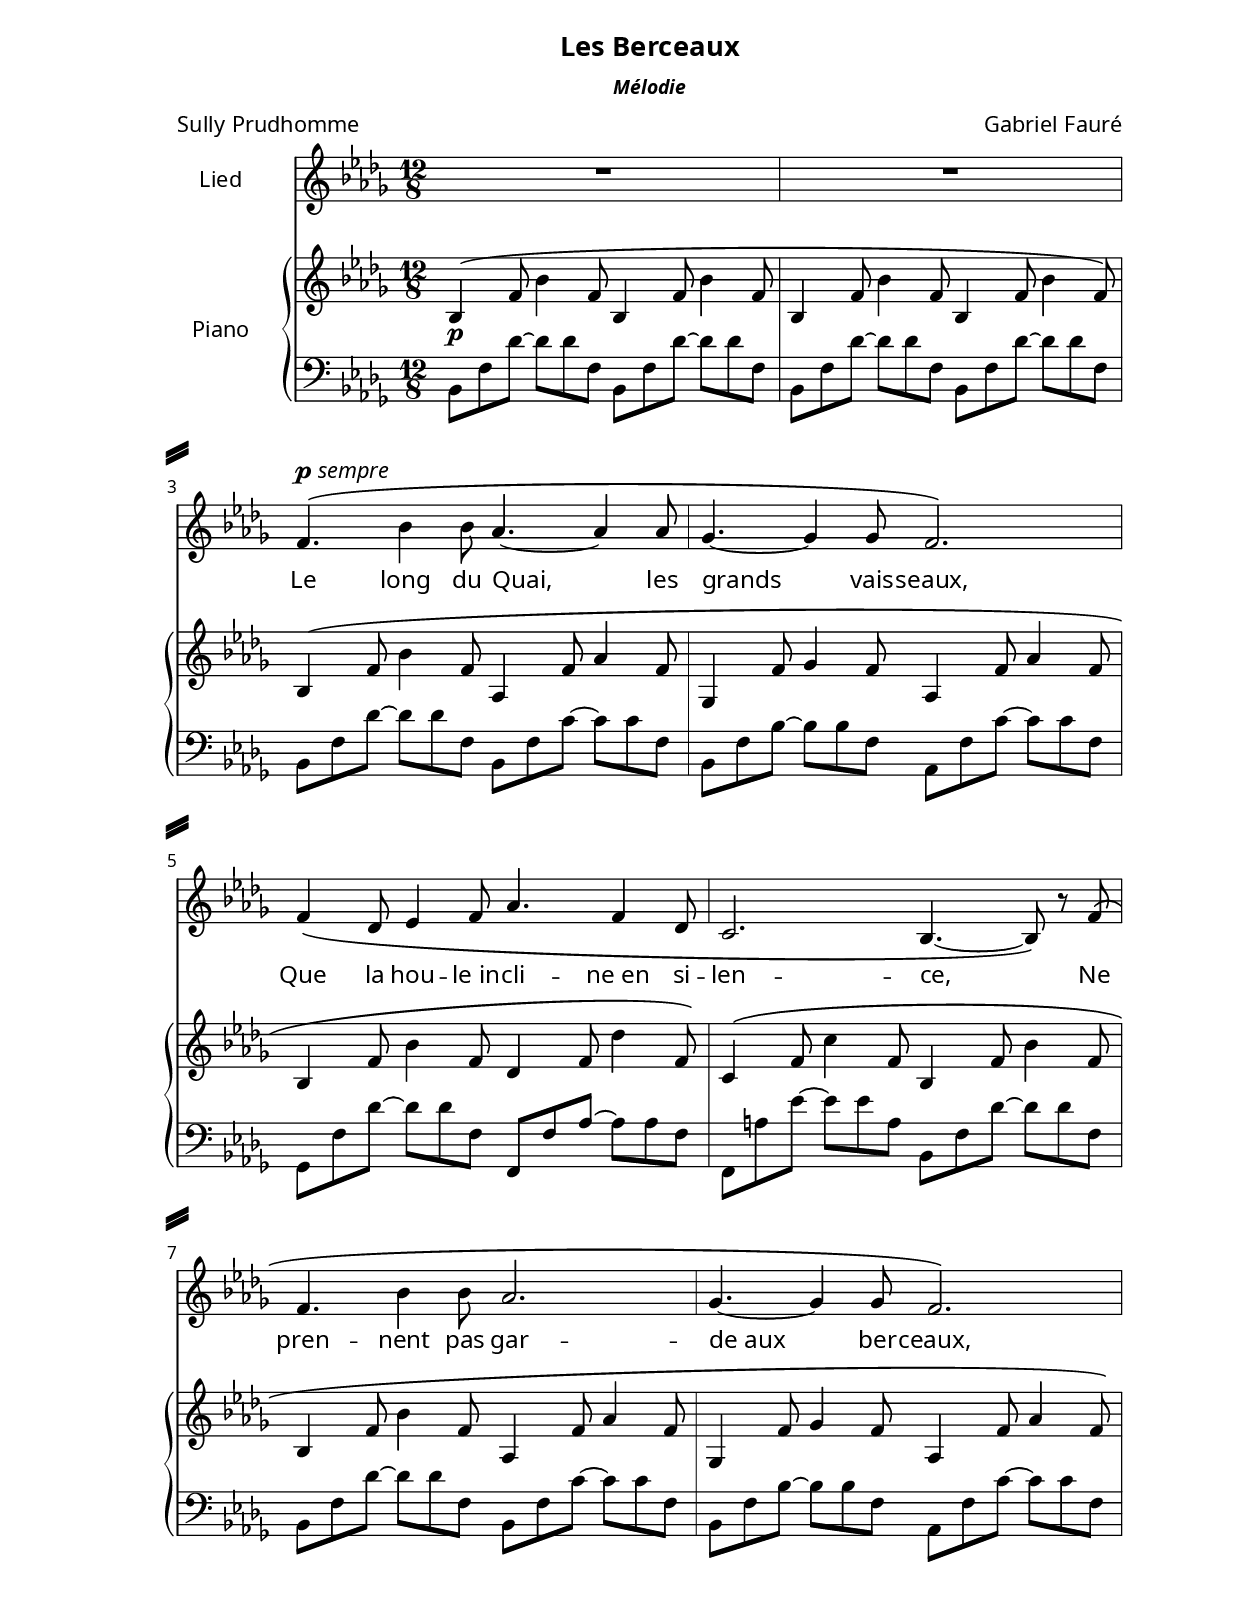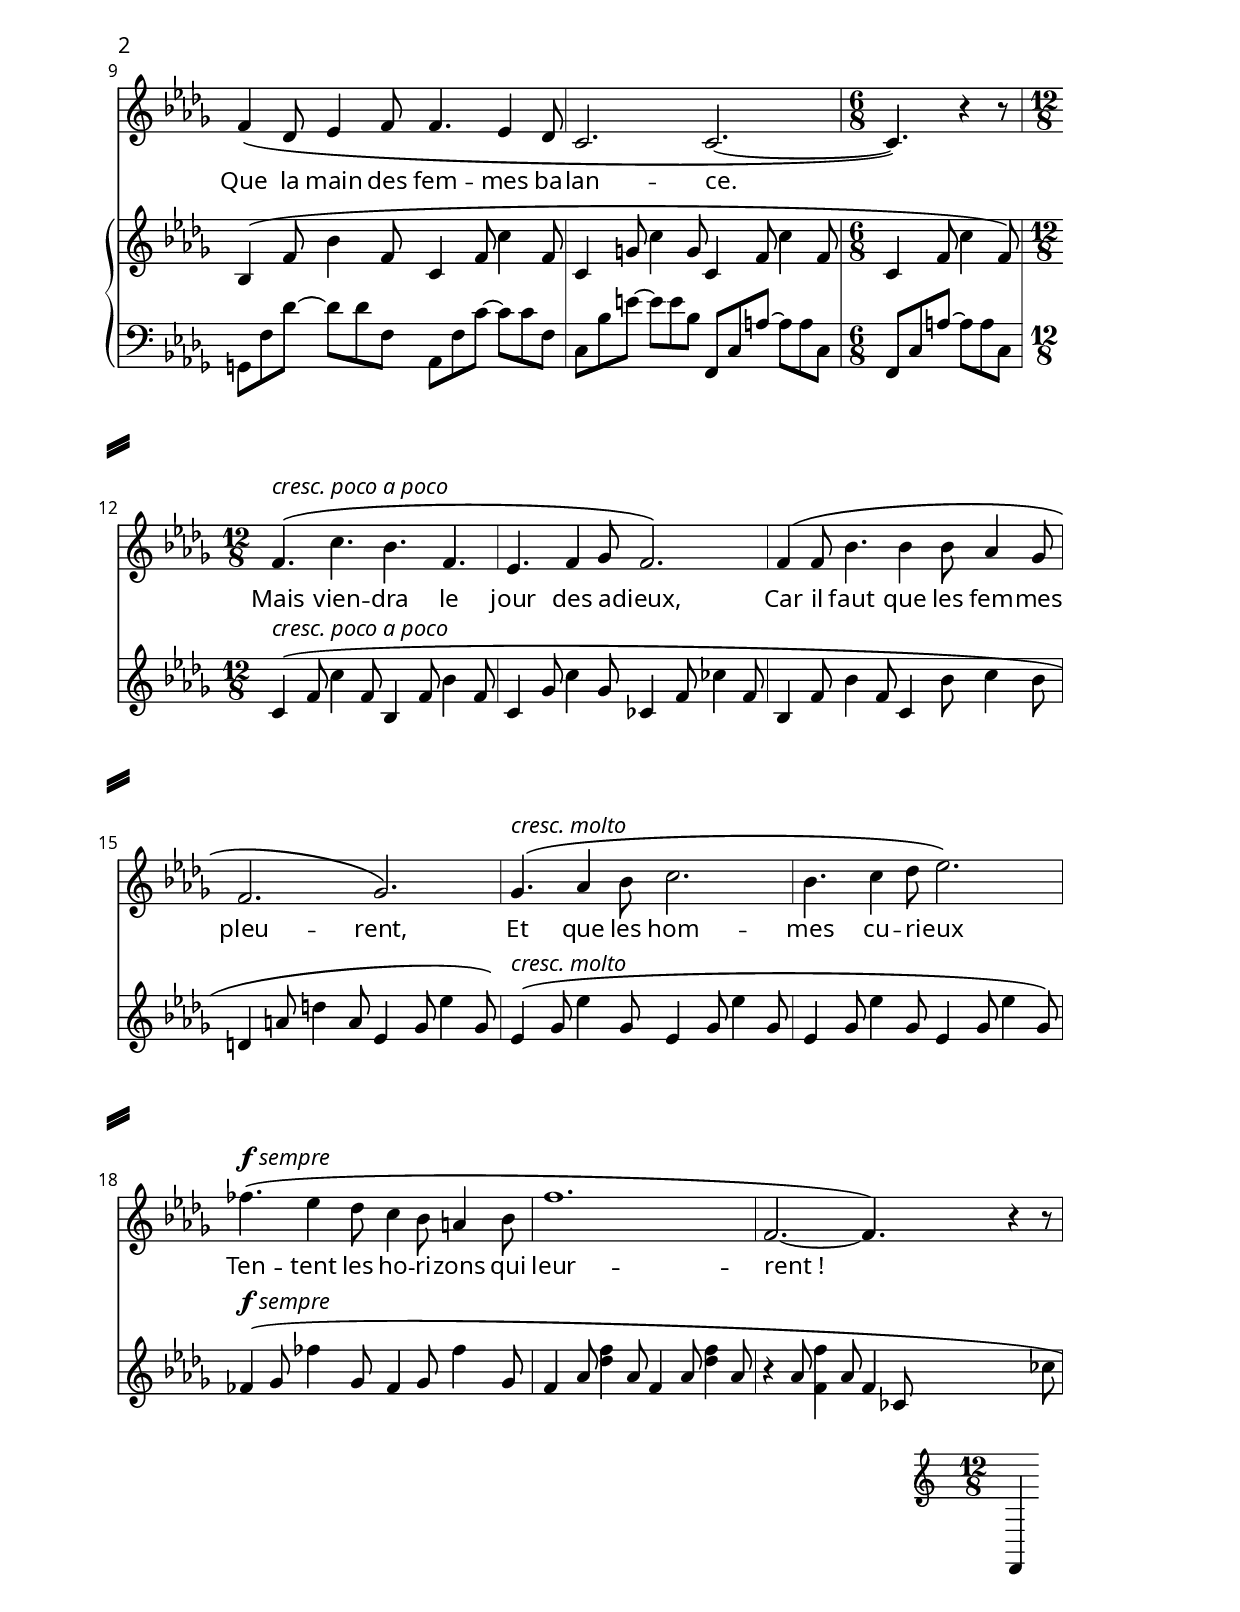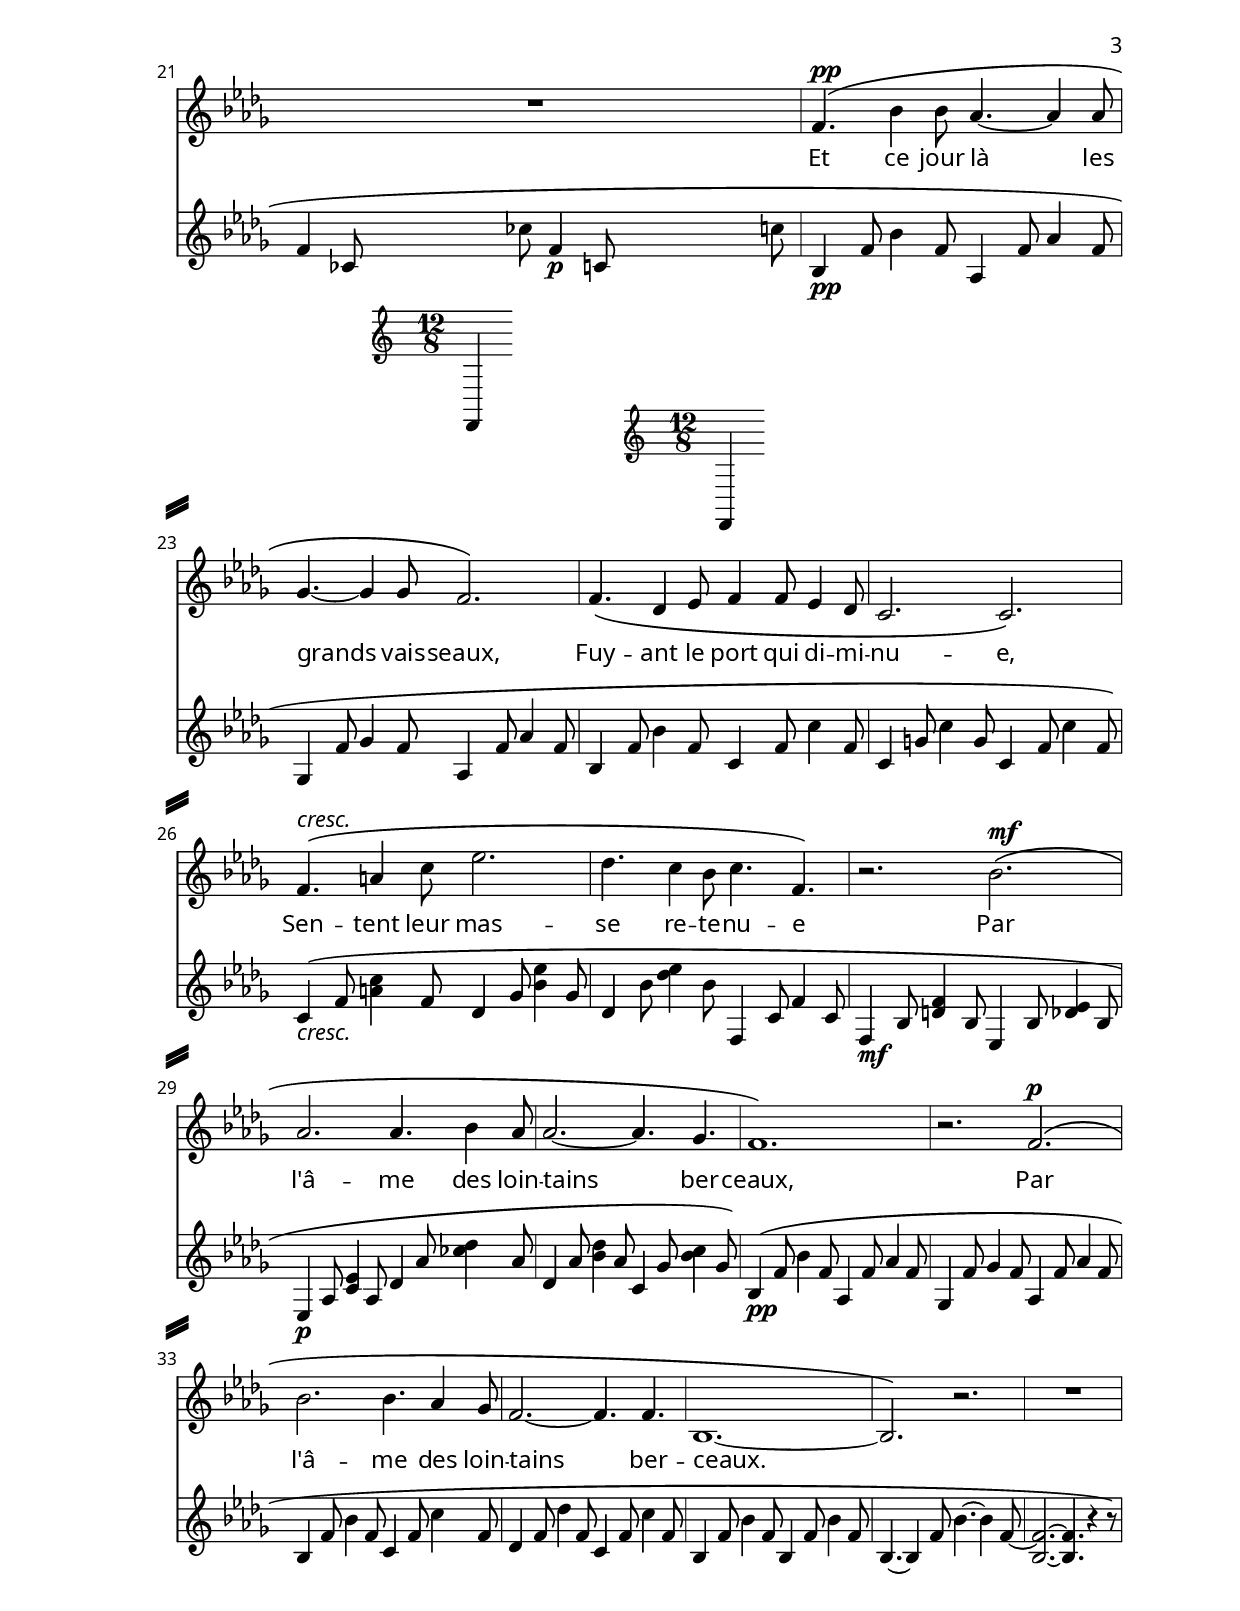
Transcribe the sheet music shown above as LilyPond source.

% ---------------- Generated using MiXuP ----------------
\version "2.12.3"

#(define-markup-command (pencil layout props text) (markup?)
  "Print the string argument pencil-like."
  (interpret-markup layout
   (cons '((font-name . "Hilde") (font-shape . upright)
           (font-series . medium)) props)
   (make-with-color-markup (x11-color 'grey40) text)))

\layout {
  \context {
    \ChoirStaff
    \name "SemiChoirStaff"
    \consists "Span_bar_engraver"
    \override SpanBar #'stencil =
    #(lambda (grob)
      (if (string=? (ly:grob-property grob 'glyph-name) "|")
       (set! (ly:grob-property grob 'glyph-name) ""))
      (ly:span-bar::print grob))
  }
  \context {
    \Score
    \accepts "SemiChoirStaff"
    \override VerticalAxisGroup #'line-break-system-details = #'((minimum-Y-extent . (-30 . 10)))
  }
}

#(set-global-staff-size 21)
#(set-default-paper-size "a4")
#(ly:set-option 'point-and-click #f)

\layout {
  \context {
    \Score
    \override StaffSymbol #'ledger-line-thickness = #'(1.0 . 0)
    \override BarLine #'hair-thickness = #0.8
    \override BarLine #'thick-thickness = #2.0
  }
  \context {
    \Lyrics
    \name AltLyrics
    \alias Lyrics
    \override StanzaNumber #'font-series = #'medium
    \override LyricText #'font-shape = #'italic
    \override LyricText #'color = #(x11-color 'grey20)
  }
  \context {
    \StaffGroup
    \accepts AltLyrics
  }
}

\header {
mixuppartitur = "berceaux"
title = \markup{\sans\huge\center-column{{\line{"Les Berceaux"}
}}}
subtitle = \markup{\override #'(box-padding . 1.0) \override #'(baseline-skip . 2)
\small{\italic\center-column{\line{"Mélodie"}
}}}
poet = \markup{"Sully" \sans "Prudhomme"}
composer = \markup{"Gabriel" \sans "Fauré"}
}

\book {
\paper {
  ragged-last-bottom = ##f
  after-title-space = 20\mm
  top-margin = 15\mm
  bottom-margin = 20\mm
  line-width = 160\mm
  head-separation = 20\mm
  foot-separation = 20\mm
  system-separator-markup = \slashSeparator
  page-spacing-weight = 10
  indent = 20\mm
  two-sided = ##t
  inner-margin = 30\mm
  outer-margin = 20\mm

  #(define fonts
    (make-pango-font-tree
     "Linux Libertine"
     "Linux Libertine C"
     "Inconsolata"
     0.95
   ))
}

\score {
<<
\new Staff = "lied1" <<
\set Staff.instrumentName = "Lied"
\set Staff.shortInstrumentName = ""
\new Voice = "lied1voice" {
\relative c' {
 \clef "G"
 \key des \major
 \override Staff.TimeSignature #'style = #'() \time 12/8
 R1. | R1. | f4.\(^\markup{\dynamic p \italic "sempre"} bes4 bes8 aes4.~ aes4 aes8 | ges4.~ ges4 ges8 f2.\)
 | f4\( des8 ees4 f8 aes4. f4 des8 | c2. bes4.~ bes8\)
 r8 f'8\( | f4. bes4 bes8 aes2. | ges4.~ ges4 ges8 f2.\)
 | f4\( des8 ees4 f8 f4. ees4 des8 | c2. c2.~ | \override Staff.TimeSignature #'style = #'() \time 6/8
 c4.\)
 r4 r8 | \override Staff.TimeSignature #'style = #'() \time 12/8
 f4.\(^\markup{\italic "cresc. poco a poco"} c'4. bes4. f4. | ees4. f4 ges8 f2.\)
 | f4\( f8 bes4. bes4 bes8 aes4 ges8 | f2. ges2.\)
 | ges4.\(^\markup{\italic "cresc. molto"} aes4 bes8 c2. | bes4. c4 des8 ees2.\)
 | fes4.\(^\markup{\dynamic f \italic "sempre"} ees4 des8 c4 bes8 a4 bes8 | f'1. | f,2.~ f4.\)
 r4 r8 | R1. | f4.\(^\markup{\dynamic pp} bes4 bes8 aes4.~ aes4 aes8 | ges4.~ ges4 ges8 f2.\)
 | f4.\( des4 ees8 f4 f8 ees4 des8 | c2. c2.\)
 | f4.\(^\markup{\italic "cresc."} a4 c8 ees2. | des4. c4 bes8 c4. f,4.\)
 | r2. bes2.^\markup{\dynamic mf}\( | aes2. aes4. bes4 aes8 | aes2.~ aes4. ges4. | f1.\)
 | r2. f2.^\markup{\dynamic p}\( | bes2. bes4. aes4 ges8 | f2.~ f4. f4. | bes,1.~ | bes2.\)
 r2. | R1. |
}
}
\new Lyrics = "lied1x1" \lyricsto "lied1voice" {
\lyricmode {
 "Le" "long" "du" "Quai," "les" "grands" "vais" -- "seaux," "Que" "la" "hou" -- "le in" -- "cli" -- "ne en" "si" -- "len" -- "ce," "Ne" "pren" -- "nent" "pas" "gar" -- "de aux" "ber" -- "ceaux," "Que" "la" "main" "des" "fem" -- "mes" "ba" -- "lan" -- "ce." "Mais" "vien" -- "dra" "le" "jour" "des" "a" -- "dieux," "Car" "il" "faut" "que" "les" "fem" -- "mes" "pleu" -- "rent," "Et" "que" "les" "hom" -- "mes" "cu" -- "ri" -- "eux" "Ten" -- "tent" "les" "ho" -- "ri" -- "zons" "qui" "leur" -- "rent !" "Et" "ce" "jour" "là" "les" "grands" "vais" -- "seaux," "Fuy" -- "ant" "le" "port" "qui" "di" -- "mi" -- "nu" -- "e," "Sen" -- "tent" "leur" "mas" -- "se" "re" -- "te" -- "nu" -- "e" "Par" "l'â" -- "me" "des" "loin" -- "tains" "ber" -- "ceaux," "Par" "l'â" -- "me" "des" "loin" -- "tains" "ber" -- "ceaux." "" "" "" "" "" "" "" "" "" "" ""
}
}
>>
\new PianoStaff = "piano" <<
\set PianoStaff.instrumentName = "Piano"
\set PianoStaff.shortInstrumentName = ""
\new Staff = "piano2" <<
\new Voice = "piano2voice" {
\relative c' {
 \clef "G"
 \key des \major
 \override Staff.TimeSignature #'style = #'() \time 12/8
 bes4\(-\markup{\dynamic p} f'8 bes4 f8
 bes,4 f'8 bes4 f8
 | bes,4 f'8 bes4 f8
 bes,4 f'8 bes4 f8\)
 |
 bes,4\( f'8 bes4 f8
 aes,4 f'8 aes4 f8
 | ges,4 f'8 ges4 f8
 aes,4 f'8 aes4 f8
 | bes,4 f'8 bes4 f8
 des4 f8 des'4 f,8\)
 |
 c4\( f8 c'4 f,8
 bes,4 f'8 bes4 f8
 | bes,4 f'8 bes4 f8
 aes,4 f'8 aes4 f8
 | ges,4 f'8 ges4 f8
 aes,4 f'8 aes4 f8\)
 |
 bes,4\( f'8 bes4 f8
 c4 f8 c'4 f,8
 | c4 g'8 c4 g8
 c,4 f8 c'4 f,8
 | \override Staff.TimeSignature #'style = #'() \time 6/8
 c4 f8 c'4 f,8\)
 | \override Staff.TimeSignature #'style = #'() \time 12/8

 c4\(^\markup{\italic "cresc. poco a poco"} f8 c'4 f,8
 bes,4 f'8 bes4 f8
 | c4 ges'8 c4 ges8
 ces,4 f8 ces'4 f,8
 | bes,4 f'8 bes4 f8
 c4 bes'8 c4 bes8
 | d,4 a'8 d4 a8
 ees4 ges8 ees'4 ges,8\)
 |
 ees4\(^\markup{\italic "cresc. molto"} ges8 ees'4 ges,8
 ees4 ges8 ees'4 ges,8
 | ees4 ges8 ees'4 ges,8
 ees4 ges8 ees'4 ges,8\)
 |
 fes4\(^\markup{\dynamic f \italic "sempre"} ges8 fes'4 ges,8
 fes4 ges8 fes'4 ges,8
 | f4 aes8 <des f>4 aes8
 f4 aes8 <des f>4 aes8
 | r4 aes8 <f f'>4 aes8
 f4 ces8
\context Staff="piano3" f,,4

\context Staff="piano2"
 ces'''8
 | f,4 ces8
\context Staff="piano3" f,,4

\context Staff="piano2"
 ces'''8
 f,4-\markup{\dynamic p} c8
\context Staff="piano3" f,,4

\context Staff="piano2"
 c'''8\)
 |
 bes,4\(-\markup{\dynamic pp} f'8 bes4 f8
 aes,4 f'8 aes4 f8
 | ges,4 f'8 ges4 f8
 aes,4 f'8 aes4 f8
 | bes,4 f'8 bes4 f8
 c4 f8 c'4 f,8
 | c4 g'8 c4 g8
 c,4 f8 c'4 f,8\)
 |
 c4\(-\markup{\italic "cresc."} f8 <a c>4 f8
 des4 ges8 <bes ees>4 ges8
 | des4-\< bes'8 <des ees>4 bes8
 f,4 c'8 f4 c8
 | f,4-\markup{\dynamic mf} bes8 <d f>4 bes8
 ees,4-\> bes'8 <des ees>4 bes8
 | ees,4-\markup{\dynamic p} aes8 <c ees>4 aes8
 des4 aes'8 <ces des>4 aes8
 | des,4 aes'8 <bes des>4 aes8
 c,4-\> ges'8 <bes c>4 ges8\)
 |
 bes,4\(-\markup{\dynamic pp} f'8 bes4 f8
 aes,4 f'8 aes4 f8
 | ges,4 f'8 ges4 f8
 aes,4 f'8 aes4 f8
 | bes,4 f'8 bes4 f8
 c4 f8 c'4 f,8
 | des4 f8 des'4 f,8
 c4 f8 c'4 f,8
 | bes,4 f'8 bes4 f8
 bes,4 f'8 bes4 f8
 | bes,4.~ bes4 f'8 bes4.~ bes4 f8~ | <bes, f'>2.~ <bes f'>4. r4 r8\) |

}
}
>>
\new Staff = "piano3" <<
\new Voice = "piano3voice" {
\relative c' {
 \clef "F"
 \key des \major
 \override Staff.TimeSignature #'style = #'() \time 12/8
 bes,8 f'8 des'8~
 des8 des8 f,8

 bes,8 f'8 des'8~
 des8 des8 f,8

 | bes,8 f'8 des'8~
 des8 des8 f,8

 bes,8 f'8 des'8~
 des8 des8 f,8

 | bes,8 f'8 des'8~
 des8 des8 f,8

 bes,8 f'8 c'8~
 c8 c8 f,8

 | bes,8 f'8 bes8~
 bes8 bes8 f8

 aes,8 f'8 c'8~
 c8 c8 f,8

 | ges,8 f'8 des'8~
 des8 des8 f,8

 f,8 f'8 aes8~
 aes8 aes8 f8

 | f,8 a'8 ees'8~
 ees8 ees8 a,8

 bes,8 f'8 des'8~
 des8 des8 f,8

 | bes,8 f'8 des'8~
 des8 des8 f,8

 bes,8 f'8 c'8~
 c8 c8 f,8

 | bes,8 f'8 bes8~
 bes8 bes8 f8

 aes,8 f'8 c'8~
 c8 c8 f,8

 | g,8 f'8 des'8~
 des8 des8 f,8

 aes,8 f'8 c'8~
 c8 c8 f,8

 | c8 bes'8 e8~
 e8 e8 bes8

 f,8 c'8 a'8~
 a8 a8 c,8

 | \override Staff.TimeSignature #'style = #'() \time 6/8
 f,8 c'8 a'8~
 a8 a8 c,8

 | \override Staff.TimeSignature #'style = #'() \time 12/8

}
}
>>
>>
>>
}
}
